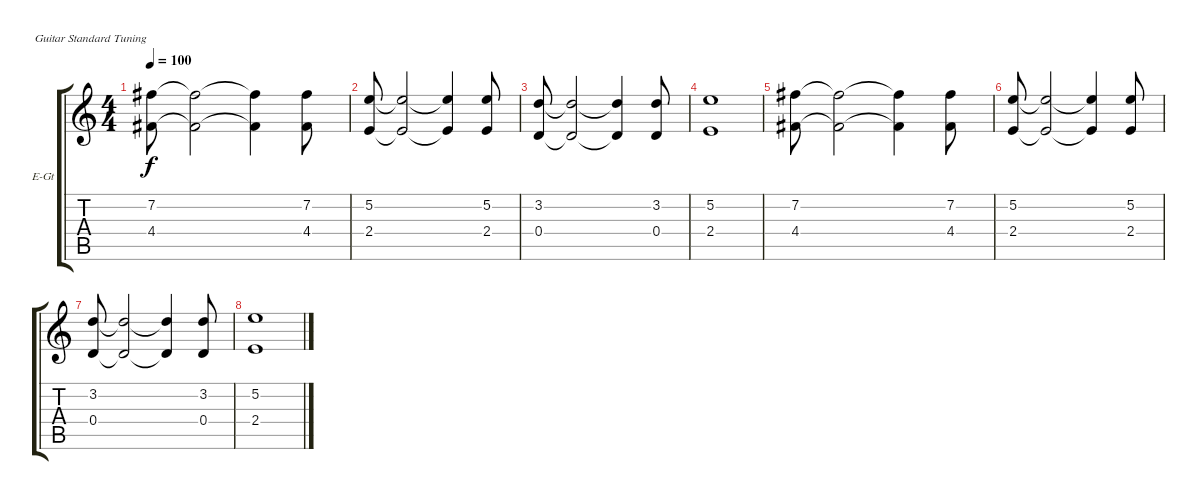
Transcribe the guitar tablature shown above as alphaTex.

\defaultSystemsLayout 4
\bracketExtendMode groupsimilarinstruments
\firstSystemTrackNameOrientation horizontal
\otherSystemsTrackNameOrientation horizontal
\track ("Electric Guitar" "E-Gt") {instrument electricguitarclean}
\staff {score tabs}
\tuning (E4 B3 G3 D3 A2 E2)
\ts (4 4)
\tempo 100
\clef g2
\scale
0.485477
\ks c
(4.4 7.2).8{dy f instrument electricguitarclean} (4.4{t} 7.2{t}).2 (4.4{t} 7.2{t}).4 (4.4 7.2).8 |
\scale
0.257261 (2.4 5.2).8 (2.4{t} 5.2{t}).2 (2.4{t} 5.2{t}).4 (2.4 5.2).8 |
\scale
0.257261 (0.4 3.2).8 (0.4{t} 3.2{t}).2 (0.4{t} 3.2{t}).4 (0.4 3.2).8 |
\scale
0.333333 (2.4 5.2).1 |
\scale
0.333333 (4.4 7.2).8 (4.4{t} 7.2{t}).2 (4.4{t} 7.2{t}).4 (4.4 7.2).8 |
\scale
0.333333 (2.4 5.2).8 (2.4{t} 5.2{t}).2 (2.4{t} 5.2{t}).4 (2.4 5.2).8 |
\scale
0.333333 (0.4 3.2).8 (0.4{t} 3.2{t}).2 (0.4{t} 3.2{t}).4 (0.4 3.2).8 |
\scale
0.333333 (2.4 5.2).1 |
\scale
0.333333
